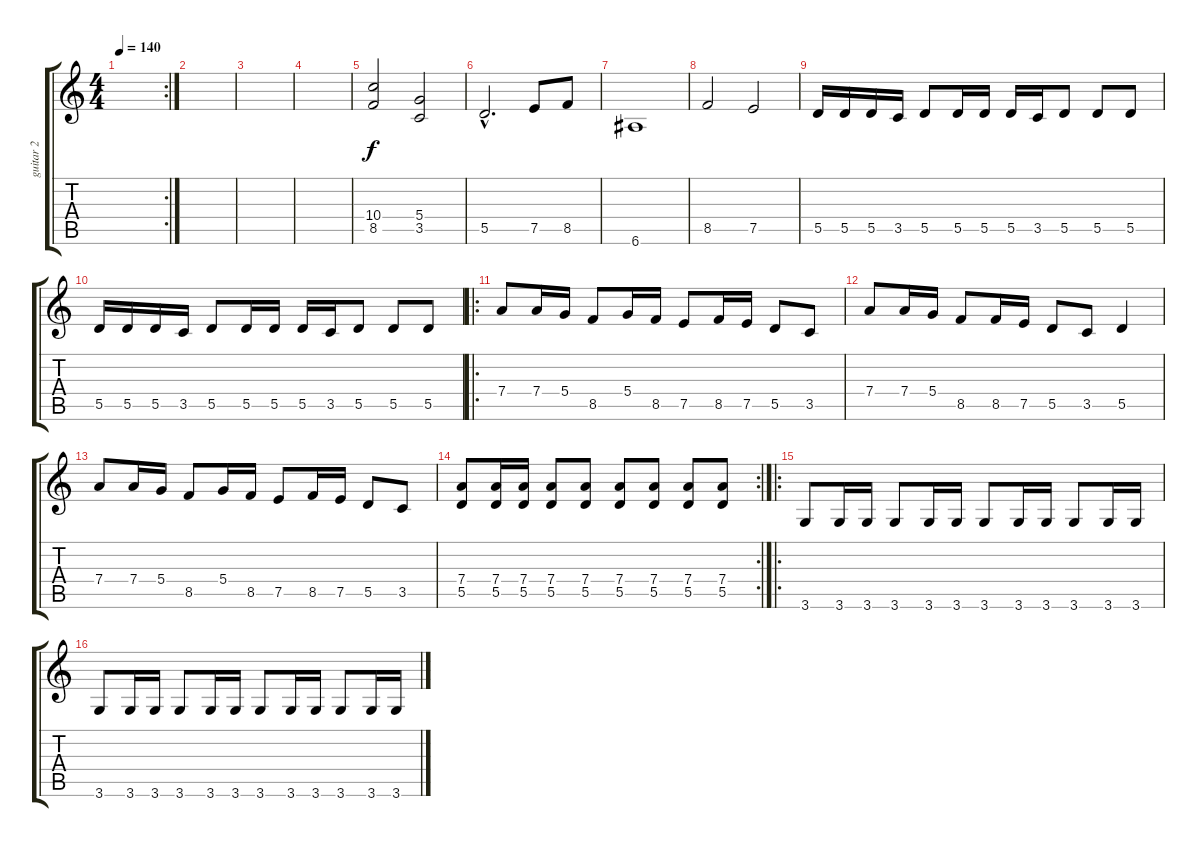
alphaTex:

\track ("guitar 2" "guitar 2") {instrument overdrivenguitar}
\staff {score tabs}
\tuning (E4 B3 G3 D3 A2 E2) {hide}
\rc 2
\ts (4 4)
\tempo 140
\clef g2
\ks c
|
|
|
|
(10.4 8.5).2 (5.4 3.5).2 |
5.5{hac}.2{d} 7.5.8 8.5.8 |
6.6.1 |
8.5.2 7.5.2 |
5.5.16 5.5.16 5.5.16 3.5.16 5.5.8 5.5.16 5.5.16 5.5.16 3.5.16 5.5.8 5.5.8 5.5.8 |
5.5.16 5.5.16 5.5.16 3.5.16 5.5.8 5.5.16 5.5.16 5.5.16 3.5.16 5.5.8 5.5.8 5.5.8 |
\ro
7.4.8 7.4.16 5.4.16 8.5.8 5.4.16 8.5.16 7.5.8 8.5.16 7.5.16 5.5.8 3.5.8 |
7.4.8 7.4.16 5.4.16 8.5.8 8.5.16 7.5.16 5.5.8 3.5.8 5.5.4 |
7.4.8 7.4.16 5.4.16 8.5.8 5.4.16 8.5.16 7.5.8 8.5.16 7.5.16 5.5.8 3.5.8 |
\rc 2
(7.4 5.5).8 (7.4 5.5).16 (7.4 5.5).16 (7.4 5.5).8 (7.4 5.5).8 (7.4 5.5).8 (7.4 5.5).8 (7.4 5.5).8 (7.4 5.5).8 |
\ro
3.6.8 3.6.16 3.6.16 3.6.8 3.6.16 3.6.16 3.6.8 3.6.16 3.6.16 3.6.8 3.6.16 3.6.16 |
3.6.8 3.6.16 3.6.16 3.6.8 3.6.16 3.6.16 3.6.8 3.6.16 3.6.16 3.6.8 3.6.16 3.6.16
